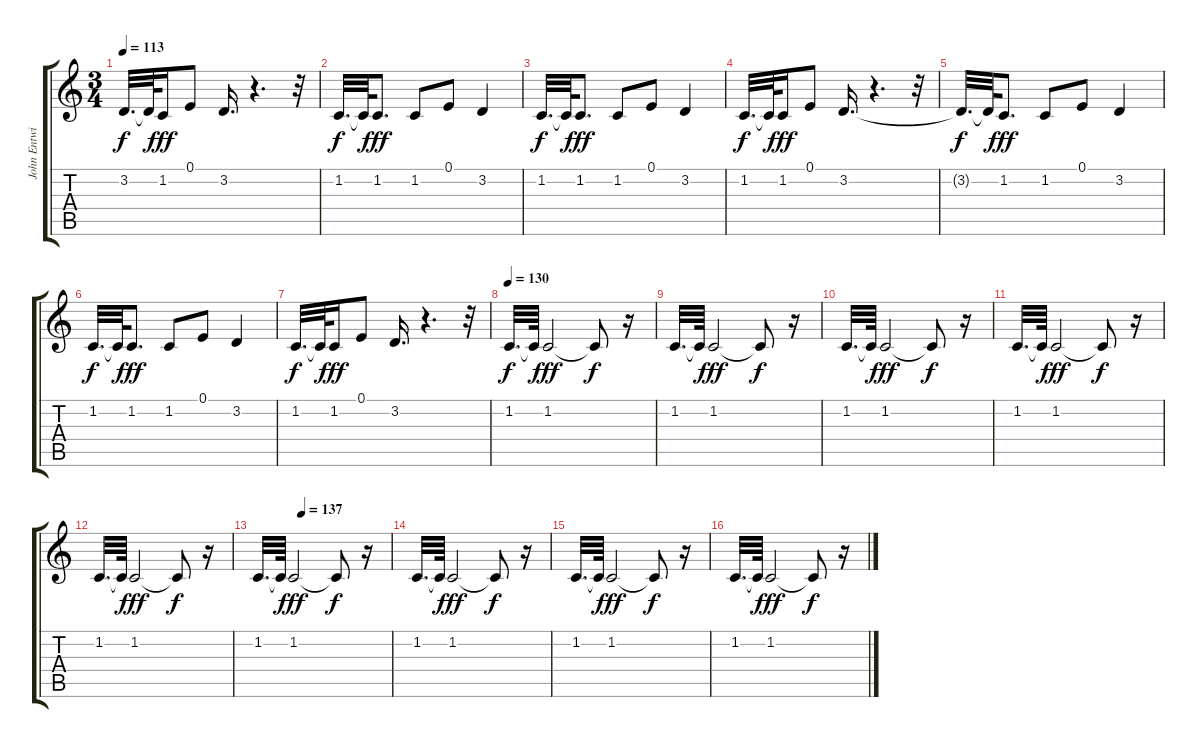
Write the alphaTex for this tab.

\track ("John Entwistle" "John Entwi") {instrument lead1square}
\staff {score tabs}
\tuning (E4 B3 G3 D3 A2 E2) {hide}
\ts (3 4)
\tempo 113
\clef g2
\ks c
3.2{t}.32{d dy f} 3.2{t}.64 1.2.16{dy fff} 0.1.8 3.2.16{d} r.4{d} r.32 |
1.2.32{d dy f} 1.2{t}.64 1.2.8{d dy fff} 1.2.8 0.1.8 3.2.4 |
1.2.32{d dy f} 1.2{t}.64 1.2.8{d dy fff} 1.2.8 0.1.8 3.2.4 |
1.2.32{d dy f} 1.2{t}.64 1.2.16{dy fff} 0.1.8 3.2.16{d} r.4{d} r.32 |
3.2{t}.32{d dy f} 3.2{t}.64 1.2.8{d dy fff} 1.2.8 0.1.8 3.2.4 |
1.2.32{d dy f} 1.2{t}.64 1.2.8{d dy fff} 1.2.8 0.1.8 3.2.4 |
1.2.32{d dy f} 1.2{t}.64 1.2.16{dy fff} 0.1.8 3.2.16{d} r.4{d} r.32 |
\tempo 130
1.2.32{d dy f} 1.2{t}.64 1.2.2{dy fff} 1.2{t}.8{dy f} r.16 |
1.2.32{d} 1.2{t}.64 1.2.2{dy fff} 1.2{t}.8{dy f} r.16 |
1.2.32{d} 1.2{t}.64 1.2.2{dy fff} 1.2{t}.8{dy f} r.16 |
1.2.32{d} 1.2{t}.64 1.2.2{dy fff} 1.2{t}.8{dy f} r.16 |
1.2.32{d} 1.2{t}.64 1.2.2{dy fff} 1.2{t}.8{dy f} r.16 |
\tempo (137 0.3333333333333333)
1.2.32{d} 1.2{t}.64 1.2.2{dy fff} 1.2{t}.8{dy f} r.16 |
1.2.32{d} 1.2{t}.64 1.2.2{dy fff} 1.2{t}.8{dy f} r.16 |
1.2.32{d} 1.2{t}.64 1.2.2{dy fff} 1.2{t}.8{dy f} r.16 |
1.2.32{d} 1.2{t}.64 1.2.2{dy fff} 1.2{t}.8{dy f} r.16
